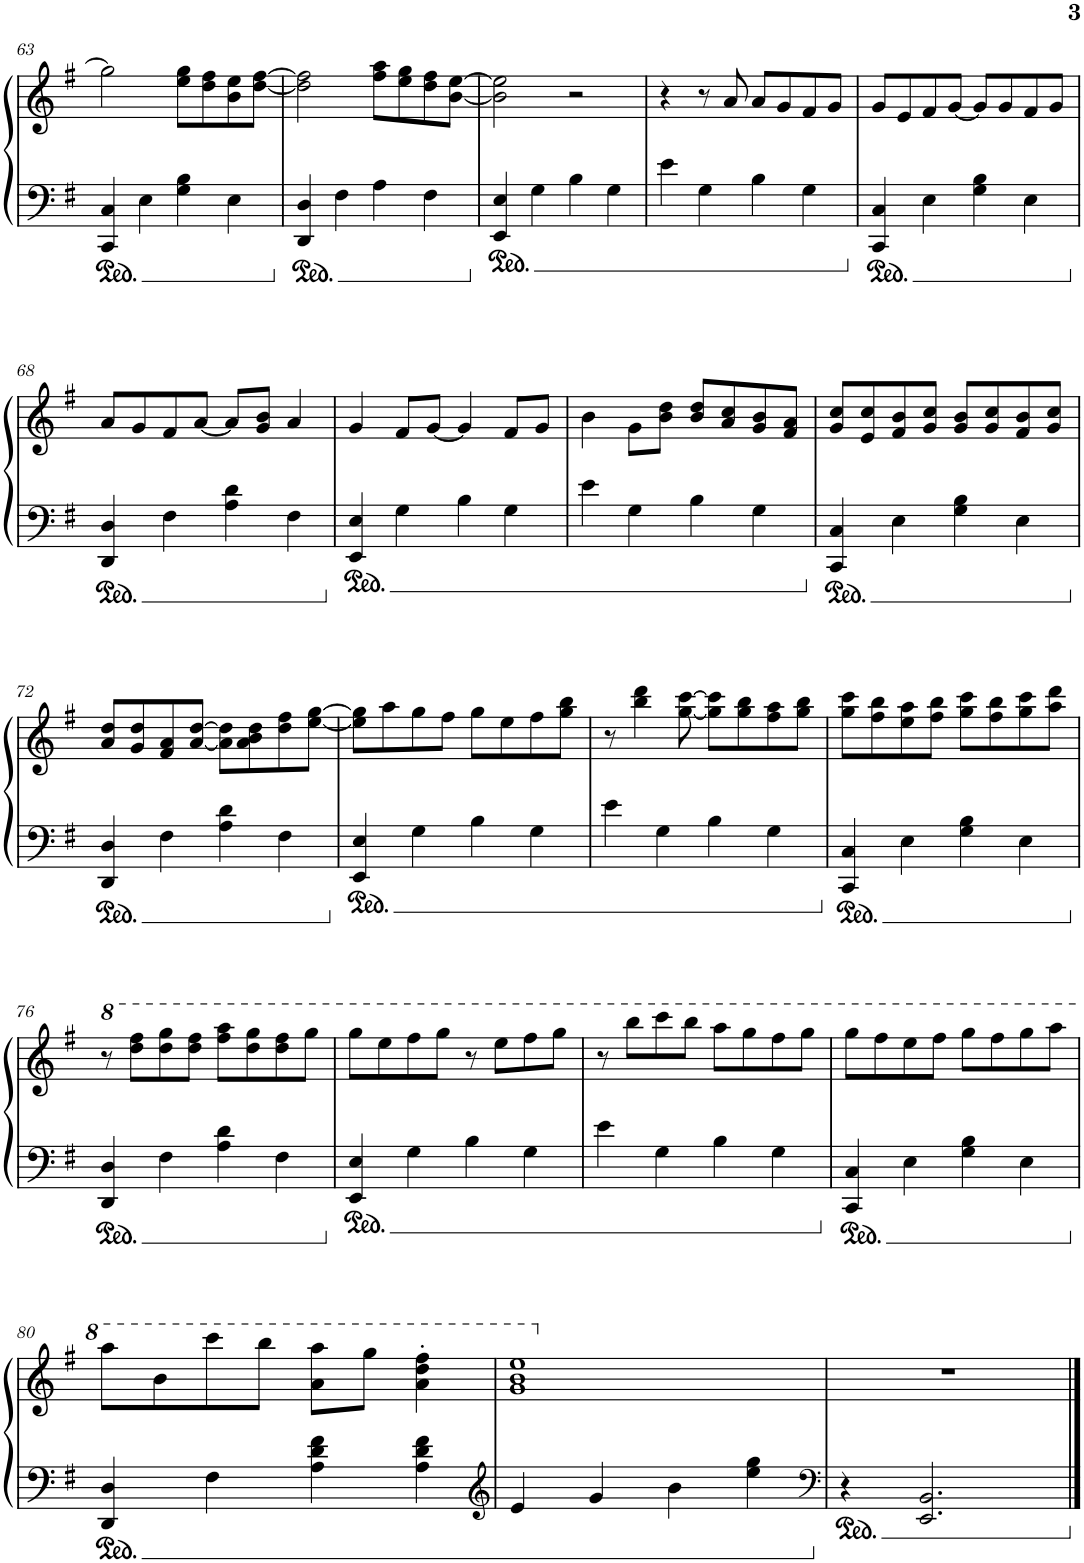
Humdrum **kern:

**kern	**kern
*part1	*part1
*staff2	*staff1
*I"钢琴, Piano 1	*
*I'Pno.	*
!!LO:PB:g=z
*clefF4	*clefG2
*k[f#]	*k[f#]
*M4/4	*M4/4
=63	=63
4CC/ 4C/	2gg\]
4E\	.
4G\ 4B\	8ee\ 8gg\L
.	8dd\ 8ff#\
4E\	8b\ 8ee\
.	[8dd\ [8ff#\J
=64	=64
4DD/ 4D/	2dd\] 2ff#\]
4F#\	.
4A\	8ff#\ 8aa\L
.	8ee\ 8gg\
4F#\	8dd\ 8ff#\
.	[8b\ [8ee\J
=65	=65
4EE/ 4E/	2b\] 2ee\]
4G\	.
4B\	2r
4G\	.
=66	=66
4e\	4r
4G\	8r
.	8a/
4B\	8a/L
.	8g/
4G\	8f#/
.	8g/J
=67	=67
4CC/ 4C/	8g/L
.	8e/
4E\	8f#/
.	[8g/J
4G\ 4B\	8g/L]
.	8g/
4E\	8f#/
.	8g/J
!!LO:LB:g=z
=68	=68
4DD/ 4D/	8a/L
.	8g/
4F#\	8f#/
.	[8a/J
4A\ 4d\	8a/L]
.	8g/ 8b/J
4F#\	4a/
=69	=69
4EE/ 4E/	4g/
4G\	8f#/L
.	[8g/J
4B\	4g/]
4G\	8f#/L
.	8g/J
=70	=70
4e\	4b\
4G\	8g\L
.	8b\ 8dd\J
4B\	8b/ 8dd/L
.	8a/ 8cc/
4G\	8g/ 8b/
.	8f#/ 8a/J
=71	=71
4CC/ 4C/	8g/ 8cc/L
.	8e/ 8cc/
4E\	8f#/ 8b/
.	8g/ 8cc/J
4G\ 4B\	8g/ 8b/L
.	8g/ 8cc/
4E\	8f#/ 8b/
.	8g/ 8cc/J
!!LO:LB:g=z
=72	=72
4DD/ 4D/	8a/ 8dd/L
.	8g/ 8dd/
4F#\	8f#/ 8a/
.	[8a/ [8dd/J
4A\ 4d\	8a\] 8dd\]L
.	8a\ 8b\ 8dd\
4F#\	8dd\ 8ff#\
.	[8ee\ [8gg\J
=73	=73
4EE/ 4E/	8ee\] 8gg\]L
.	8aa\
4G\	8gg\
.	8ff#\J
4B\	8gg\L
.	8ee\
4G\	8ff#\
.	8gg\ 8bb\J
=74	=74
4e\	8r
.	4bb\ 4ddd\
4G\	.
.	[8gg\ [8ccc\
4B\	8gg\] 8ccc\]L
.	8gg\ 8bb\
4G\	8ff#\ 8aa\
.	8gg\ 8bb\J
=75	=75
4CC/ 4C/	8gg\ 8ccc\L
.	8ff#\ 8bb\
4E\	8ee\ 8aa\
.	8ff#\ 8bb\J
4G\ 4B\	8gg\ 8ccc\L
.	8ff#\ 8bb\
4E\	8gg\ 8ccc\
.	8aa\ 8ddd\J
!!LO:LB:g=z
=76	=76
*	*8va
4DD/ 4D/	8r
.	8ddd\ 8fff#\L
4F#\	8ddd\ 8ggg\
.	8ddd\ 8fff#\J
4A\ 4d\	8fff#\ 8aaa\L
.	8ddd\ 8ggg\
4F#\	8ddd\ 8fff#\
.	8ggg\J
=77	=77
4EE/ 4E/	8ggg\L
.	8eee\
4G\	8fff#\
.	8ggg\J
4B\	8r
.	8eee\L
4G\	8fff#\
.	8ggg\J
=78	=78
4e\	8r
.	8bbb\L
4G\	8cccc\
.	8bbb\J
4B\	8aaa\L
.	8ggg\
4G\	8fff#\
.	8ggg\J
=79	=79
4CC/ 4C/	8ggg\L
.	8fff#\
4E\	8eee\
.	8fff#\J
4G\ 4B\	8ggg\L
.	8fff#\
4E\	8ggg\
.	8aaa\J
!!LO:LB:g=z
=80	=80
4DD/ 4D/	8aaa\L
.	8bb\
4F#\	8cccc\
.	8bbb\J
4A\ 4d\ 4f#\	8aa\ 8aaa\L
.	8ggg\J
4A\ 4d\ 4f#\	4aa\' 4ddd\' 4fff#\'
=81	=81
*clefG2	*
4e/	1gg 1bb 1eee
4g/	.
4b\	.
4ee\ 4gg\	.
=82	=82
*clefF4	*
*	*X8va
4r	1r
2.EE/ 2.BB/	.
==	==
*-	*-
